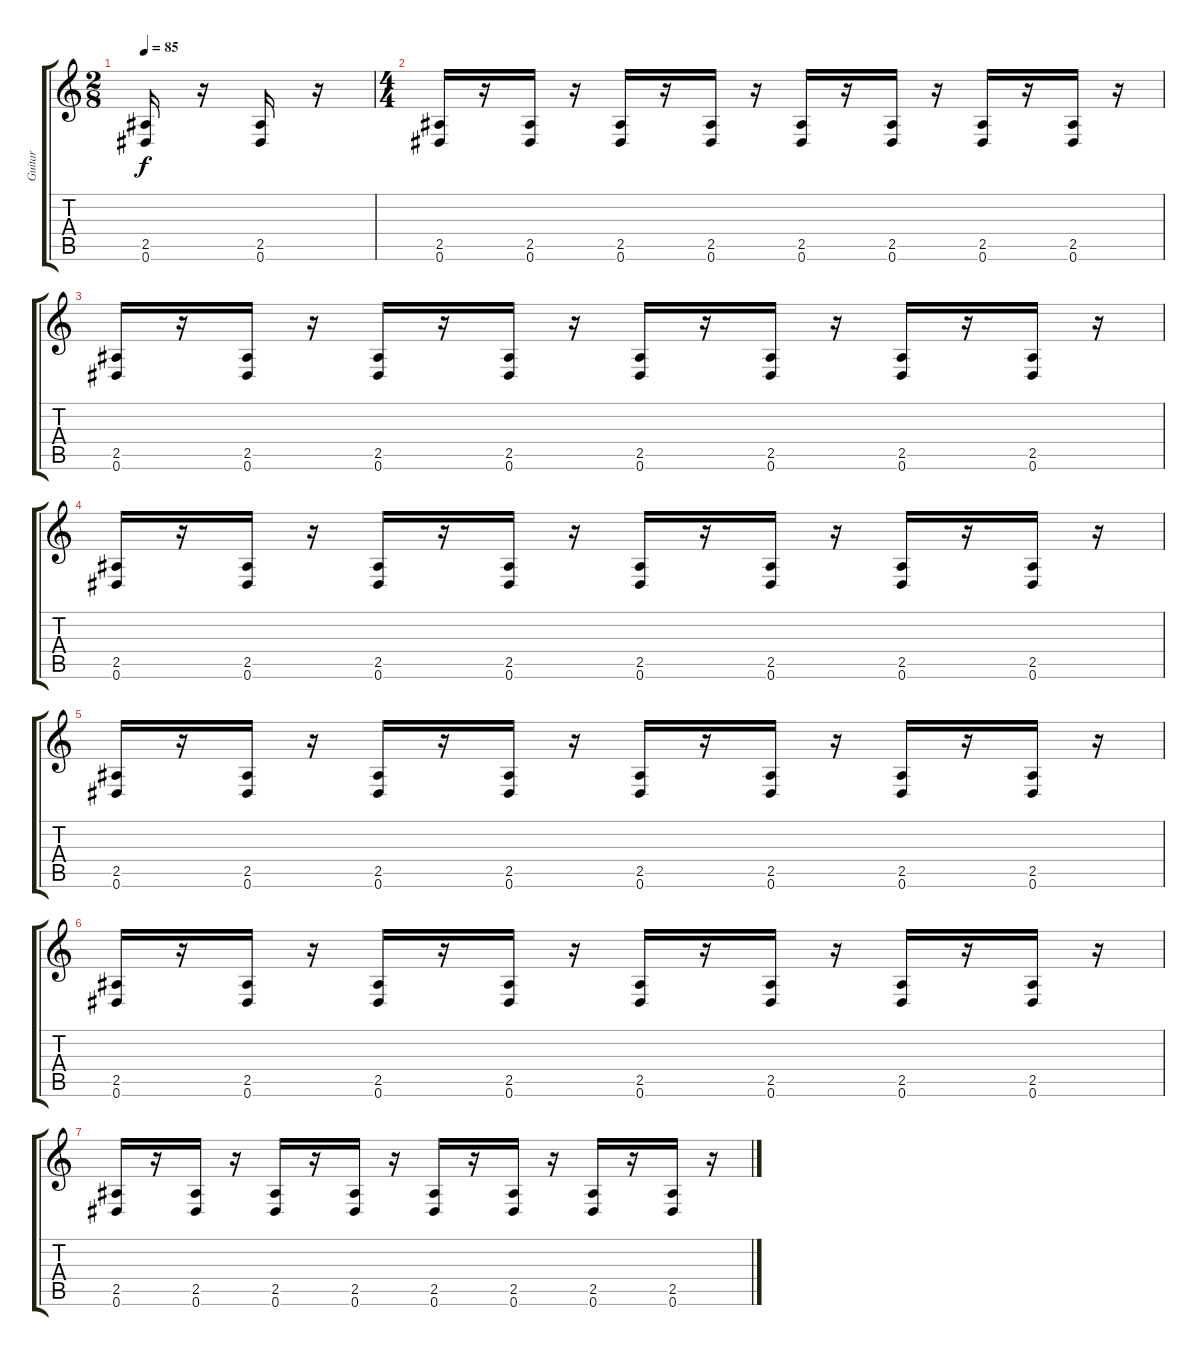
\track ("Guitar" "Guitar") {instrument distortionguitar}
\staff {score tabs}
\tuning (Eb4 Bb3 Gb3 Db3 Ab2 Eb2) {hide}
\ts (2 8)
\tempo 85
\clef g2
\ks c
(2.5 0.6).16{dy f} r.16 (2.5 0.6).16 r.16 |
\ts (4 4)
(2.5 0.6).16 r.16 (2.5 0.6).16 r.16 (2.5 0.6).16 r.16 (2.5 0.6).16 r.16 (2.5 0.6).16 r.16 (2.5 0.6).16 r.16 (2.5 0.6).16 r.16 (2.5 0.6).16 r.16 |
(2.5 0.6).16 r.16 (2.5 0.6).16 r.16 (2.5 0.6).16 r.16 (2.5 0.6).16 r.16 (2.5 0.6).16 r.16 (2.5 0.6).16 r.16 (2.5 0.6).16 r.16 (2.5 0.6).16 r.16 |
(2.5 0.6).16 r.16 (2.5 0.6).16 r.16 (2.5 0.6).16 r.16 (2.5 0.6).16 r.16 (2.5 0.6).16 r.16 (2.5 0.6).16 r.16 (2.5 0.6).16 r.16 (2.5 0.6).16 r.16 |
(2.5 0.6).16 r.16 (2.5 0.6).16 r.16 (2.5 0.6).16 r.16 (2.5 0.6).16 r.16 (2.5 0.6).16 r.16 (2.5 0.6).16 r.16 (2.5 0.6).16 r.16 (2.5 0.6).16 r.16 |
(2.5 0.6).16 r.16 (2.5 0.6).16 r.16 (2.5 0.6).16 r.16 (2.5 0.6).16 r.16 (2.5 0.6).16 r.16 (2.5 0.6).16 r.16 (2.5 0.6).16 r.16 (2.5 0.6).16 r.16 |
(2.5 0.6).16 r.16 (2.5 0.6).16 r.16 (2.5 0.6).16 r.16 (2.5 0.6).16 r.16 (2.5 0.6).16 r.16 (2.5 0.6).16 r.16 (2.5 0.6).16 r.16 (2.5 0.6).16 r.16
